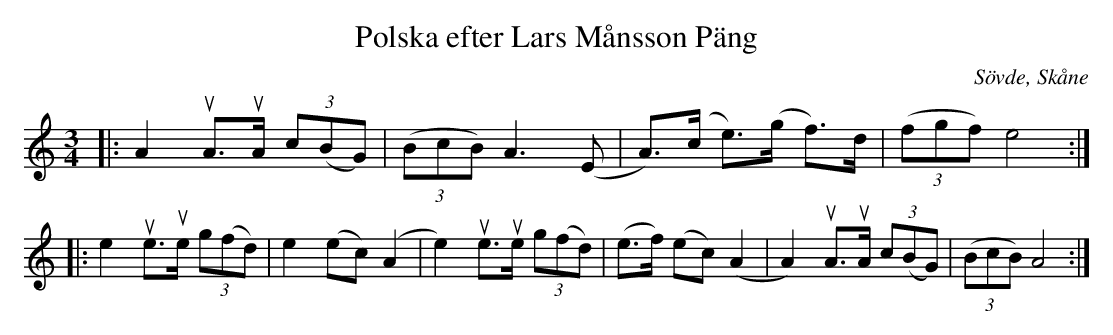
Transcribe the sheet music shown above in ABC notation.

X:1
T:Polska efter Lars Månsson Päng
O:Sövde, Skåne
M:3/4
L:1/8
K:Am
|: A2 uA>uA (3c(BG) | (3(BcB) A3 (E | A)>(c e)>(g f)>d | (3 (fgf) e4 :|
|: e2 ue>ue (3g(fd) | e2 (ec) (A2 | e2) ue>ue (3g(fd) | (e>f) (ec) (A2 | A2) uA>uA (3c(BG) | (3(BcB) A4 :|
